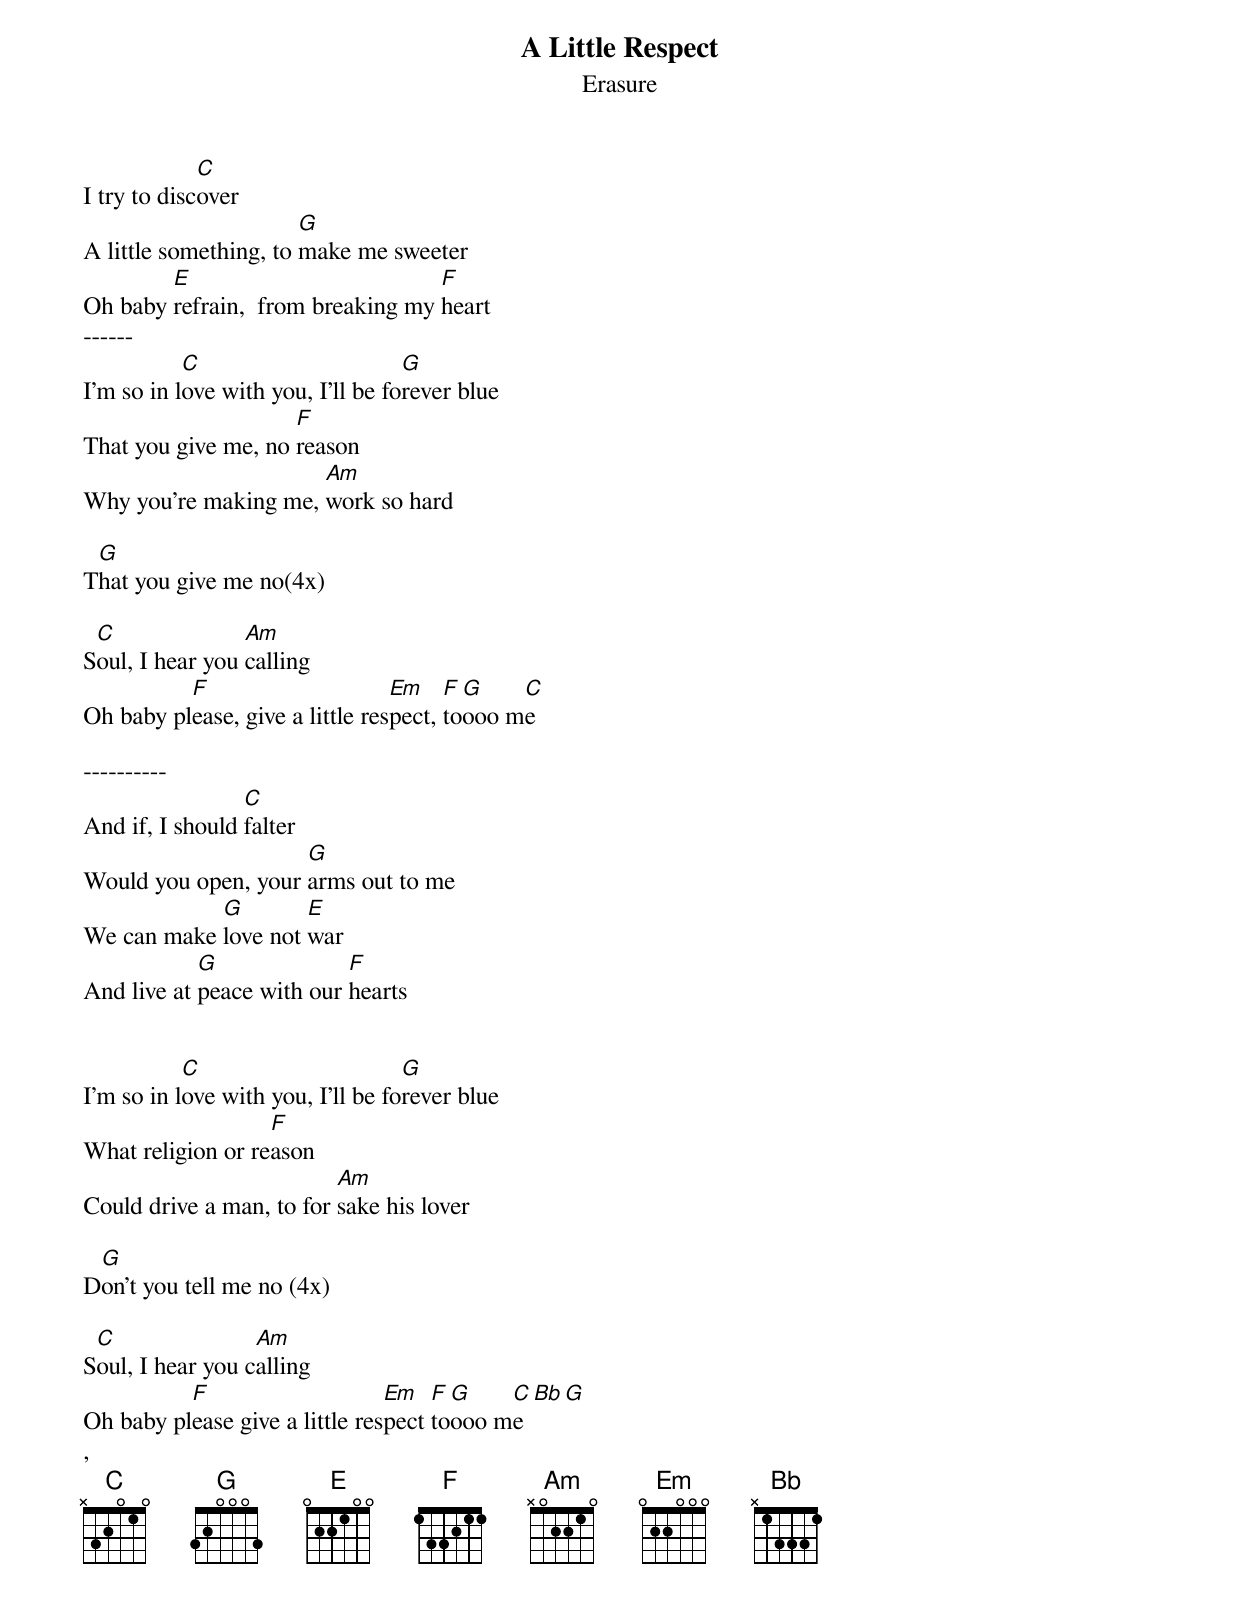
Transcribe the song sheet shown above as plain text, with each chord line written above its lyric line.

A Little Respect
Erasure

             C
I try to discover
                       G
A little something, to make me sweeter
        E                          F
Oh baby refrain,  from breaking my heart
------
           C                       G
I'm so in love with you, I'll be forever blue
                     F
That you give me, no reason
                      Am
Why you're making me, work so hard

 G
That you give me no(4x)

 C               Am
Soul, I hear you calling
          F                      Em    F G    C
Oh baby please, give a little respect, toooo me

----------
                 C
And if, I should falter
                     G
Would you open, your arms out to me
            G        E
We can make love not war
            G              F
And live at peace with our hearts


           C                       G
I'm so in love with you, I'll be forever blue
                   F
What religion or reason
                          Am
Could drive a man, to for sake his lover

 G
Don't you tell me no (4x)

 C                Am
Soul, I hear you calling
          F                     Em   F G    C   Bb  G
Oh baby please give a little respect toooo me
,
